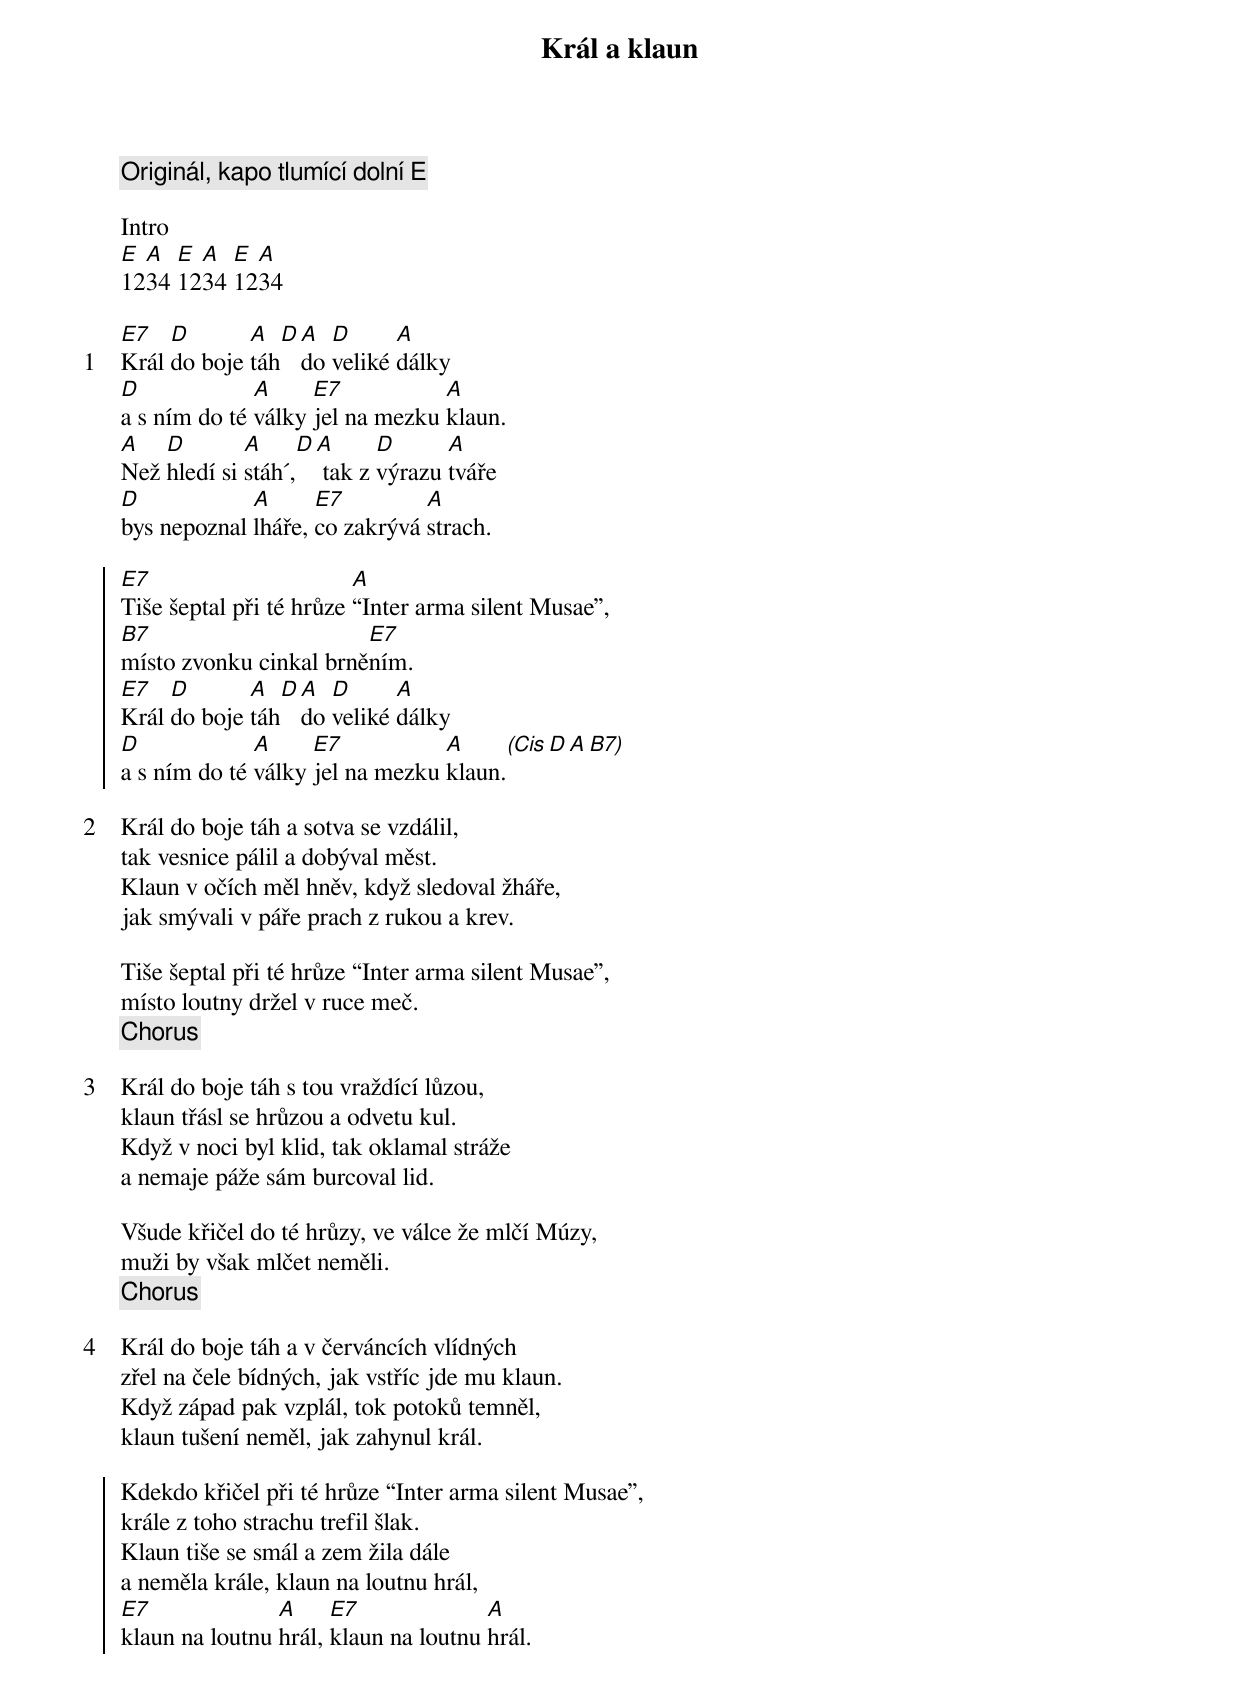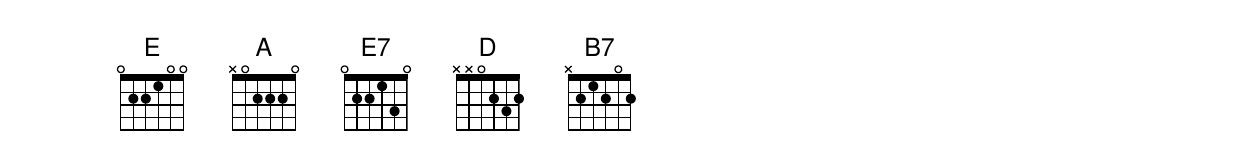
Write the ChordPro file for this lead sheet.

{title: Král a klaun}
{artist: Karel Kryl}
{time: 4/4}
{comment: Originál, kapo tlumící dolní E}

{start_of_intro}
Intro
[E]12[A]34 [E]12[A]34 [E]12[A]34
{end_of_intro}

{sov: 1}
[E7]Král [D]do boje [A]táh[D][A]do [D]veliké [A]dálky
[D]a s ním do té [A]války [E7]jel na mezku [A]klaun.
[A]Než [D]hledí si [A]stáh´,[D][A] tak z [D]výrazu [A]tváře
[D]bys nepoznal [A]lháře, [E7]co zakrývá [A]strach.
{eov}

{soc}
[E7]Tiše šeptal při té hrůze [A]“Inter arma silent Musae”,
[B7]místo zvonku cinkal brně[E7]ním.
[E7]Král [D]do boje [A]táh[D][A]do [D]veliké [A]dálky
[D]a s ním do té [A]války [E7]jel na mezku [A]klaun.[*(Cis D A B7)]
{eoc}

{sov: 2}
Král do boje táh a sotva se vzdálil,
tak vesnice pálil a dobýval měst.
Klaun v očích měl hněv, když sledoval žháře,
jak smývali v páře prach z rukou a krev.
{eov}

Tiše šeptal při té hrůze	“Inter arma silent Musae”,
místo loutny držel v ruce meč.
{chorus}

{sov: 3}
Král do boje táh s tou vraždící lůzou,
klaun třásl se hrůzou a odvetu kul.
Když v noci byl klid, tak oklamal stráže
a nemaje páže sám burcoval lid.
{eov}

Všude křičel do té hrůzy, ve válce že mlčí Múzy,
muži by však mlčet neměli.
{chorus}

{sov: 4}
Král do boje táh a v červáncích vlídných
zřel na čele bídných, jak vstříc jde mu klaun.
Když západ pak vzplál, tok potoků temněl,
klaun tušení neměl, jak zahynul král.
{eov}

{soc}
Kdekdo křičel při té hrůze “Inter arma silent Musae”,
krále z toho strachu trefil šlak.
Klaun tiše se smál a zem žila dále
a neměla krále, klaun na loutnu hrál,
[E7]klaun na loutnu [A]hrál, [E7]klaun na loutnu [A]hrál.
{eoc}
